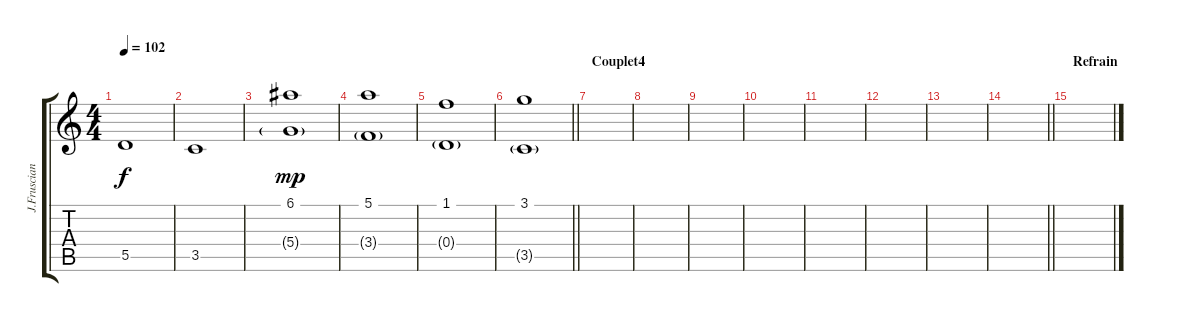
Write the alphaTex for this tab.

\track ("J.Frusciante/Guitare 3" "J.Fruscian") {instrument overdrivenguitar}
\staff {score tabs}
\tuning (E4 B3 G3 D3 A2 E2) {hide}
\ts (4 4)
\tempo 102
\clef g2
\ks c
5.5.1{dy f} |
3.5.1 |
(6.1 5.4{g}).1{dy mp} |
(5.1 3.4{g}).1 |
(1.1 0.4{g}).1 |
\barLineRight lightlight
(3.1 3.5{g}).1 |
\section ("" "Couplet4")
|
|
|
|
|
|
|
\barLineRight lightlight
|
\section ("" "Refrain")
